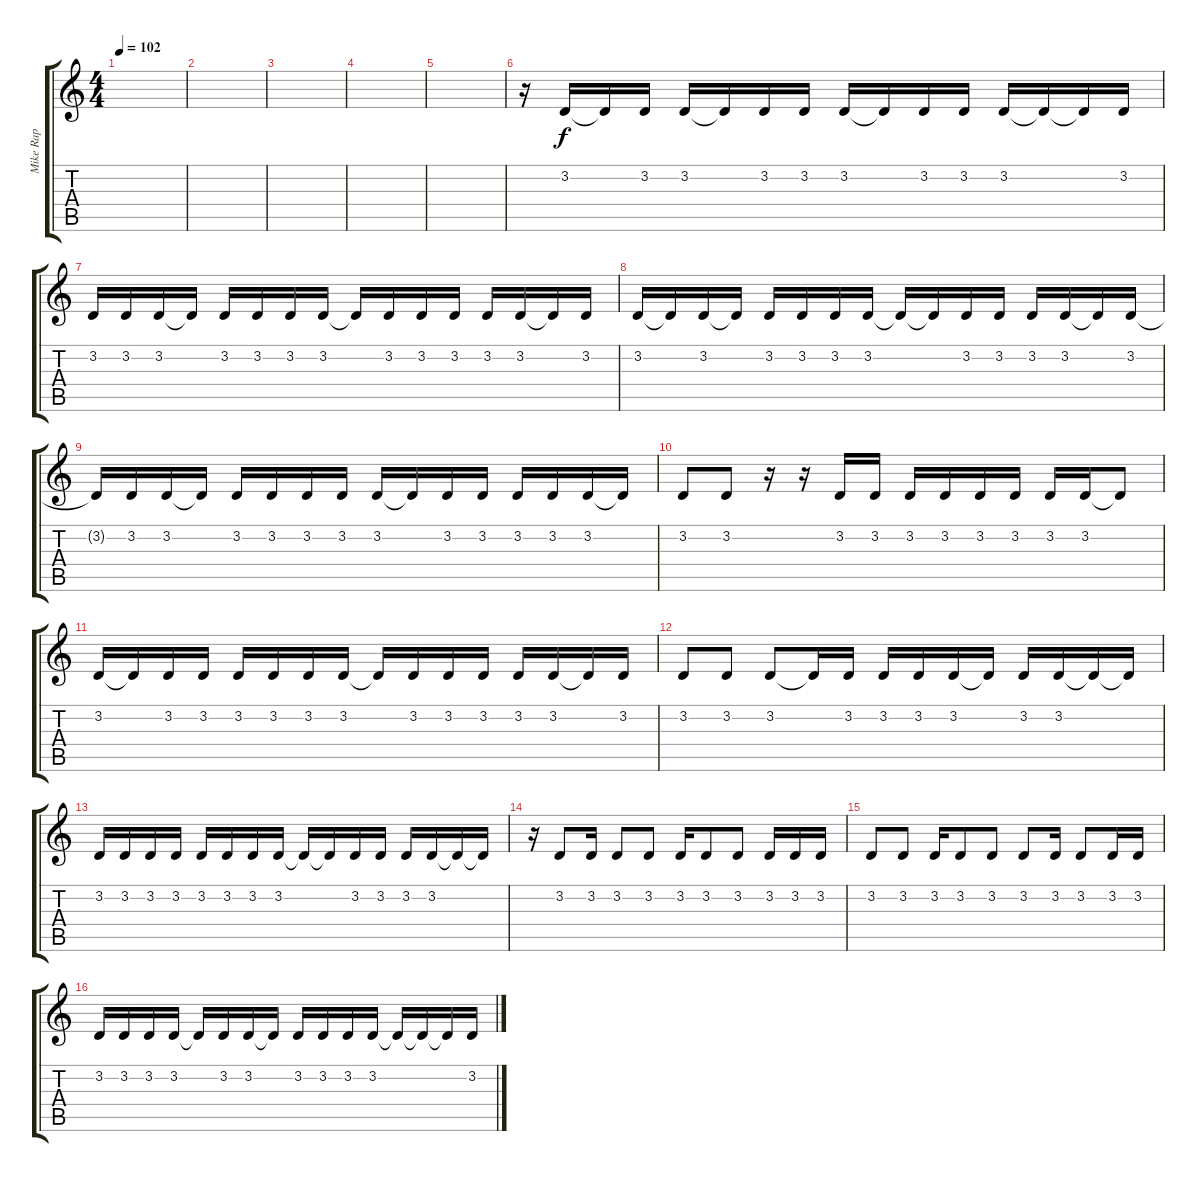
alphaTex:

\track ("Mike Rap" "Mike Rap") {instrument acousticgrandpiano}
\staff {score tabs}
\tuning (E4 B3 G3 D3 A2 E2) {hide}
\ts (4 4)
\tempo 102
\clef g2
\ks c
|
|
|
|
|
r.16 3.2.16 3.2{t}.16 3.2.16 3.2.16 3.2{t}.16 3.2.16 3.2.16 3.2.16 3.2{t}.16 3.2.16 3.2.16 3.2.16 3.2{t}.16 3.2{t}.16 3.2.16 |
3.2.16 3.2.16 3.2.16 3.2{t}.16 3.2.16 3.2.16 3.2.16 3.2.16 3.2{t}.16 3.2.16 3.2.16 3.2.16 3.2.16 3.2.16 3.2{t}.16 3.2.16 |
3.2.16 3.2{t}.16 3.2.16 3.2{t}.16 3.2.16 3.2.16 3.2.16 3.2.16 3.2{t}.16 3.2{t}.16 3.2.16 3.2.16 3.2.16 3.2.16 3.2{t}.16 3.2.16 |
3.2{t}.16 3.2.16 3.2.16 3.2{t}.16 3.2.16 3.2.16 3.2.16 3.2.16 3.2.16 3.2{t}.16 3.2.16 3.2.16 3.2.16 3.2.16 3.2.16 3.2{t}.16 |
3.2.8 3.2.8 r.16 r.16 3.2.16 3.2.16 3.2.16 3.2.16 3.2.16 3.2.16 3.2.16 3.2.16 3.2{t}.8 |
3.2.16 3.2{t}.16 3.2.16 3.2.16 3.2.16 3.2.16 3.2.16 3.2.16 3.2{t}.16 3.2.16 3.2.16 3.2.16 3.2.16 3.2.16 3.2{t}.16 3.2.16 |
3.2.8 3.2.8 3.2.8 3.2{t}.16 3.2.16 3.2.16 3.2.16 3.2.16 3.2{t}.16 3.2.16 3.2.16 3.2{t}.16 3.2{t}.16 |
3.2.16 3.2.16 3.2.16 3.2.16 3.2.16 3.2.16 3.2.16 3.2.16 3.2{t}.16 3.2{t}.16 3.2.16 3.2.16 3.2.16 3.2.16 3.2{t}.16 3.2{t}.16 |
r.16 3.2.8 3.2.16 3.2.8 3.2.8 3.2.16 3.2.8 3.2.8 3.2.16 3.2.16 3.2.16 |
3.2.8 3.2.8 3.2.16 3.2.8 3.2.8 3.2.8 3.2.16 3.2.8 3.2.16 3.2.16 |
3.2.16 3.2.16 3.2.16 3.2.16 3.2{t}.16 3.2.16 3.2.16 3.2{t}.16 3.2.16 3.2.16 3.2.16 3.2.16 3.2{t}.16 3.2{t}.16 3.2{t}.16 3.2.16
